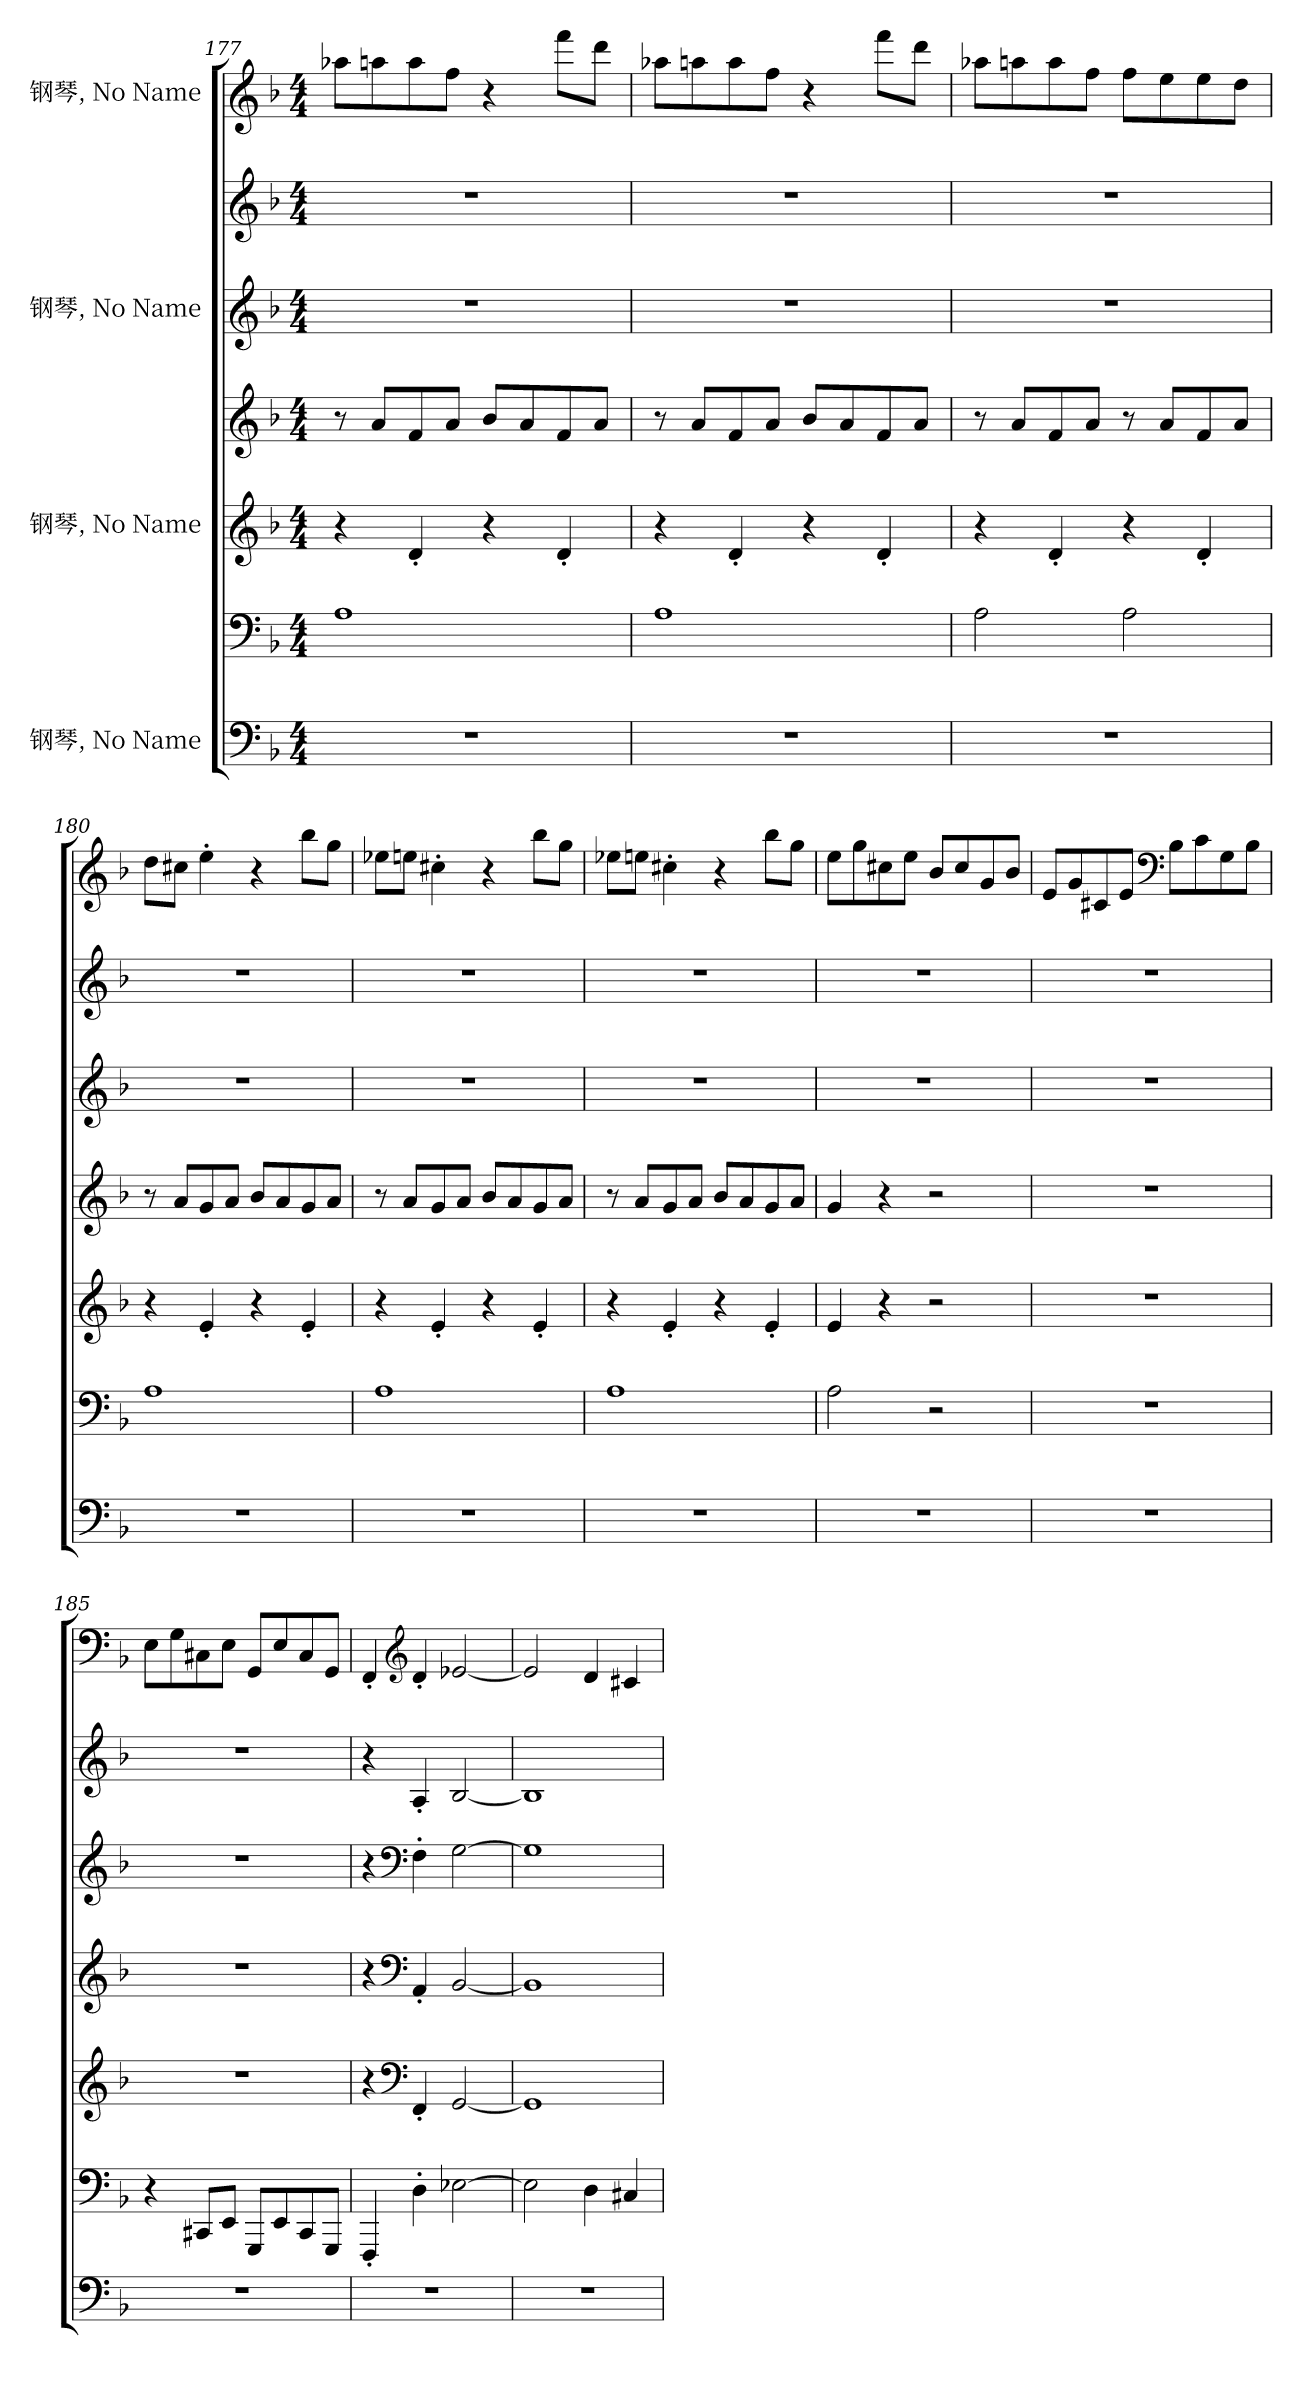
**kern	**kern	**kern	**kern	**kern	**kern	**kern
*part4	*part4	*part3	*part3	*part2	*part2	*part1
*staff7	*staff6	*staff5	*staff4	*staff3	*staff2	*staff1
*I"钢琴, No Name	*	*I"钢琴, No Name	*	*I"钢琴, No Name	*	*I"钢琴, No Name
*clefF4	*clefF4	*clefG2	*clefG2	*clefG2	*clefG2	*clefG2
*k[b-]	*k[b-]	*k[b-]	*k[b-]	*k[b-]	*k[b-]	*k[b-]
*M4/4	*M4/4	*M4/4	*M4/4	*M4/4	*M4/4	*M4/4
=177	=177	=177	=177	=177	=177	=177
1r	1A	4r	8r	1r	1r	8aa-X\L
.	.	.	8a/L	.	.	8aan\
.	.	4d'/	8f/	.	.	8aa\
.	.	.	8a/J	.	.	8ff\J
.	.	4r	8b-/L	.	.	4r
.	.	.	8a/	.	.	.
.	.	4d'/	8f/	.	.	8fff\L
.	.	.	8a/J	.	.	8ddd\J
=178	=178	=178	=178	=178	=178	=178
1r	1A	4r	8r	1r	1r	8aa-X\L
.	.	.	8a/L	.	.	8aan\
.	.	4d'/	8f/	.	.	8aa\
.	.	.	8a/J	.	.	8ff\J
.	.	4r	8b-/L	.	.	4r
.	.	.	8a/	.	.	.
.	.	4d'/	8f/	.	.	8fff\L
.	.	.	8a/J	.	.	8ddd\J
=179	=179	=179	=179	=179	=179	=179
1r	2A\	4r	8r	1r	1r	8aa-X\L
.	.	.	8a/L	.	.	8aan\
.	.	4d'/	8f/	.	.	8aa\
.	.	.	8a/J	.	.	8ff\J
.	2A\	4r	8r	.	.	8ff\L
.	.	.	8a/L	.	.	8ee\
.	.	4d'/	8f/	.	.	8ee\
.	.	.	8a/J	.	.	8dd\J
!!LO:PB:g=z
=180	=180	=180	=180	=180	=180	=180
1r	1A	4r	8r	1r	1r	8dd\L
.	.	.	8a/L	.	.	8cc#X\J
.	.	4e'/	8g/	.	.	4ee'\
.	.	.	8a/J	.	.	.
.	.	4r	8b-/L	.	.	4r
.	.	.	8a/	.	.	.
.	.	4e'/	8g/	.	.	8bb-\L
.	.	.	8a/J	.	.	8gg\J
=181	=181	=181	=181	=181	=181	=181
1r	1A	4r	8r	1r	1r	8ee-X\L
.	.	.	8a/L	.	.	8een\J
.	.	4e'/	8g/	.	.	4cc#X'\
.	.	.	8a/J	.	.	.
.	.	4r	8b-/L	.	.	4r
.	.	.	8a/	.	.	.
.	.	4e'/	8g/	.	.	8bb-\L
.	.	.	8a/J	.	.	8gg\J
=182	=182	=182	=182	=182	=182	=182
1r	1A	4r	8r	1r	1r	8ee-X\L
.	.	.	8a/L	.	.	8een\J
.	.	4e'/	8g/	.	.	4cc#X'\
.	.	.	8a/J	.	.	.
.	.	4r	8b-/L	.	.	4r
.	.	.	8a/	.	.	.
.	.	4e'/	8g/	.	.	8bb-\L
.	.	.	8a/J	.	.	8gg\J
=183	=183	=183	=183	=183	=183	=183
1r	2A\	4e/	4g/	1r	1r	8ee\L
.	.	.	.	.	.	8gg\
.	.	4r	4r	.	.	8cc#X\
.	.	.	.	.	.	8ee\J
.	2r	2r	2r	.	.	8b-/L
.	.	.	.	.	.	8cc#/
.	.	.	.	.	.	8g/
.	.	.	.	.	.	8b-/J
!!LO:PB:g=z
=184	=184	=184	=184	=184	=184	=184
1r	1r	1r	1r	1r	1r	8e/L
.	.	.	.	.	.	8g/
.	.	.	.	.	.	8c#X/
.	.	.	.	.	.	8e/J
*	*	*	*	*	*	*clefF4
.	.	.	.	.	.	8B-\L
.	.	.	.	.	.	8c#\
.	.	.	.	.	.	8G\
.	.	.	.	.	.	8B-\J
=185	=185	=185	=185	=185	=185	=185
1r	4r	1r	1r	1r	1r	8E\L
.	.	.	.	.	.	8G\
.	8CC#X/L	.	.	.	.	8C#X\
.	8EE/J	.	.	.	.	8E\J
.	8GGG/L	.	.	.	.	8GG/L
.	8EE/	.	.	.	.	8E/
.	8CC#/	.	.	.	.	8C#/
.	8GGG/J	.	.	.	.	8GG/J
=186	=186	=186	=186	=186	=186	=186
*	*	*	*	*	*	*MM237
1r	4FFF'/	4r	4r	4r	4r	4FF'/
*	*	*clefF4	*clefF4	*clefF4	*	*clefG2
*	*	*	*	*	*	*MM208
.	4D'\	4FF'/	4AA'/	4F'\	4A'/	4d'/
*	*	*	*	*	*	*MM249
.	[2E-X\	[2GG/	[2BB-/	[2G\	[2B-/	[2e-X/
=187	=187	=187	=187	=187	=187	=187
*	*	*	*	*	*	*MM232
1r	2E-\]	1GG]	1BB-]	1G]	1B-]	2e-/]
.	4D\	.	.	.	.	4d/
.	4C#X/	.	.	.	.	4c#X/
=	=	=	=	=	=	=
*-	*-	*-	*-	*-	*-	*-
